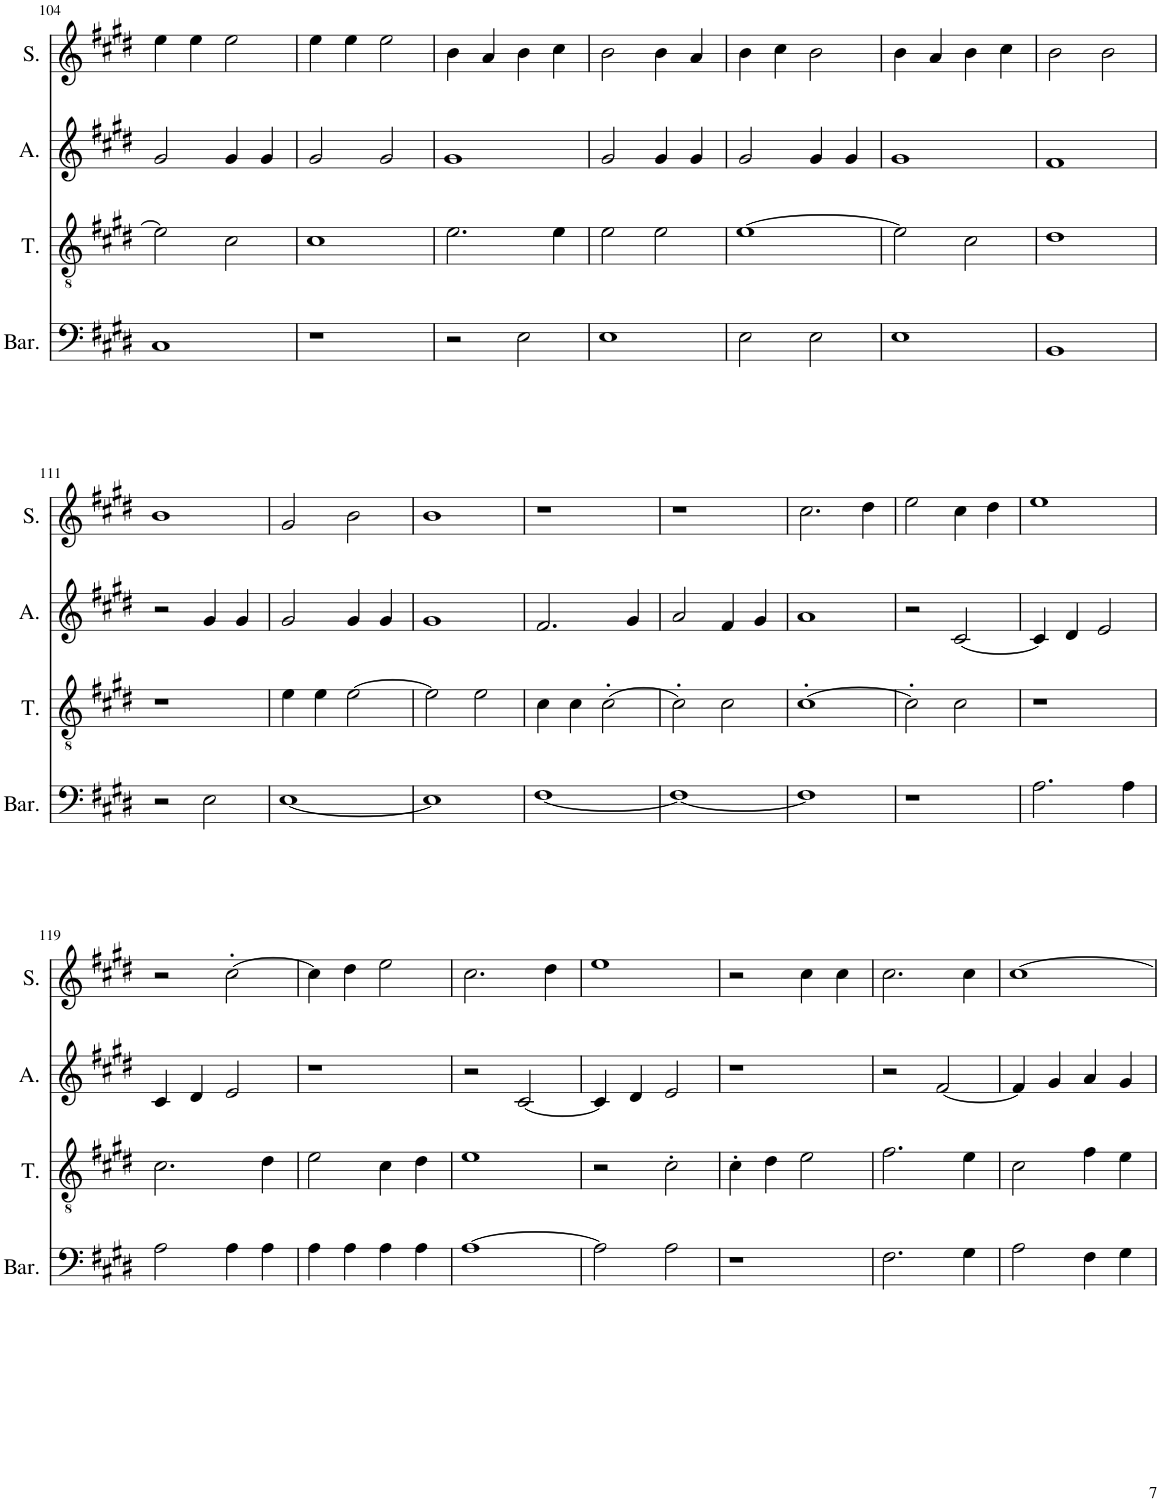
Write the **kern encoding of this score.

**kern	**kern	**kern	**kern
*part4	*part3	*part2	*part1
*staff4	*staff3	*staff2	*staff1
*I"Baryton	*I"Ténor	*I"Alto	*I"Soprano
*I'Bar.	*I'T.	*I'A.	*I'S.
!!LO:PB:g=z
*clefF4	*clefGv2	*clefG2	*clefG2
*k[f#c#g#d#]	*k[f#c#g#d#]	*k[f#c#g#d#]	*k[f#c#g#d#]
*M2/2	*M2/2	*M2/2	*M2/2
*met(c|)	*met(c|)	*met(c|)	*met(c|)
=104	=104	=104	=104
1C#	2e\]	2g#/	4ee\
.	.	.	4ee\
.	2c#\	4g#/	2ee\
.	.	4g#/	.
=105	=105	=105	=105
1r	1c#	2g#/	4ee\
.	.	.	4ee\
.	.	2g#/	2ee\
=106	=106	=106	=106
2r	2.e\	1g#	4b\
.	.	.	4a/
2E\	.	.	4b\
.	4e\	.	4cc#\
=107	=107	=107	=107
1E	2e\	2g#/	2b\
.	2e\	4g#/	4b\
.	.	4g#/	4a/
=108	=108	=108	=108
2E\	[1e	2g#/	4b\
.	.	.	4cc#\
2E\	.	4g#/	2b\
.	.	4g#/	.
=109	=109	=109	=109
1E	2e\]	1g#	4b\
.	.	.	4a/
.	2c#\	.	4b\
.	.	.	4cc#\
=110	=110	=110	=110
1BB	1d#	1f#	2b\
.	.	.	2b\
!!LO:LB:g=z
=111	=111	=111	=111
2r	1r	2r	1b
2E\	.	4g#/	.
.	.	4g#/	.
=112	=112	=112	=112
[1E	4e\	2g#/	2g#/
.	4e\	.	.
.	[2e\	4g#/	2b\
.	.	4g#/	.
=113	=113	=113	=113
1E]	2e\]	1g#	1b
.	2e\	.	.
=114	=114	=114	=114
[1F#	4c#\	2.f#/	1r
.	4c#\	.	.
.	[2c#'\	.	.
.	.	4g#/	.
=115	=115	=115	=115
1F#_	2c#'\]	2a/	1r
.	2c#\	4f#/	.
.	.	4g#/	.
=116	=116	=116	=116
1F#]	[1c#'	1a	2.cc#\
.	.	.	4dd#\
=117	=117	=117	=117
1r	2c#'\]	2r	2ee\
.	2c#\	[2c#/	4cc#\
.	.	.	4dd#\
=118	=118	=118	=118
2.A\	1r	4c#/]	1ee
.	.	4d#/	.
.	.	2e/	.
4A\	.	.	.
!!LO:LB:g=z
=119	=119	=119	=119
2A\	2.c#\	4c#/	2r
.	.	4d#/	.
4A\	.	2e/	[2cc#'\
4A\	4d#\	.	.
=120	=120	=120	=120
4A\	2e\	1r	4cc#\]
4A\	.	.	4dd#\
4A\	4c#\	.	2ee\
4A\	4d#\	.	.
=121	=121	=121	=121
[1A	1e	2r	2.cc#\
.	.	[2c#/	.
.	.	.	4dd#\
=122	=122	=122	=122
2A\]	2r	4c#/]	1ee
.	.	4d#/	.
2A\	2c#'\	2e/	.
=123	=123	=123	=123
1r	4c#'\	1r	2r
.	4d#\	.	.
.	2e\	.	4cc#\
.	.	.	4cc#\
=124	=124	=124	=124
2.F#\	2.f#\	2r	2.cc#\
.	.	[2f#/	.
4G#\	4e\	.	4cc#\
=125	=125	=125	=125
2A\	2c#\	4f#/]	[1cc#
.	.	4g#/	.
4F#\	4f#\	4a/	.
4G#\	4e\	4g#/	.
=	=	=	=
*-	*-	*-	*-
